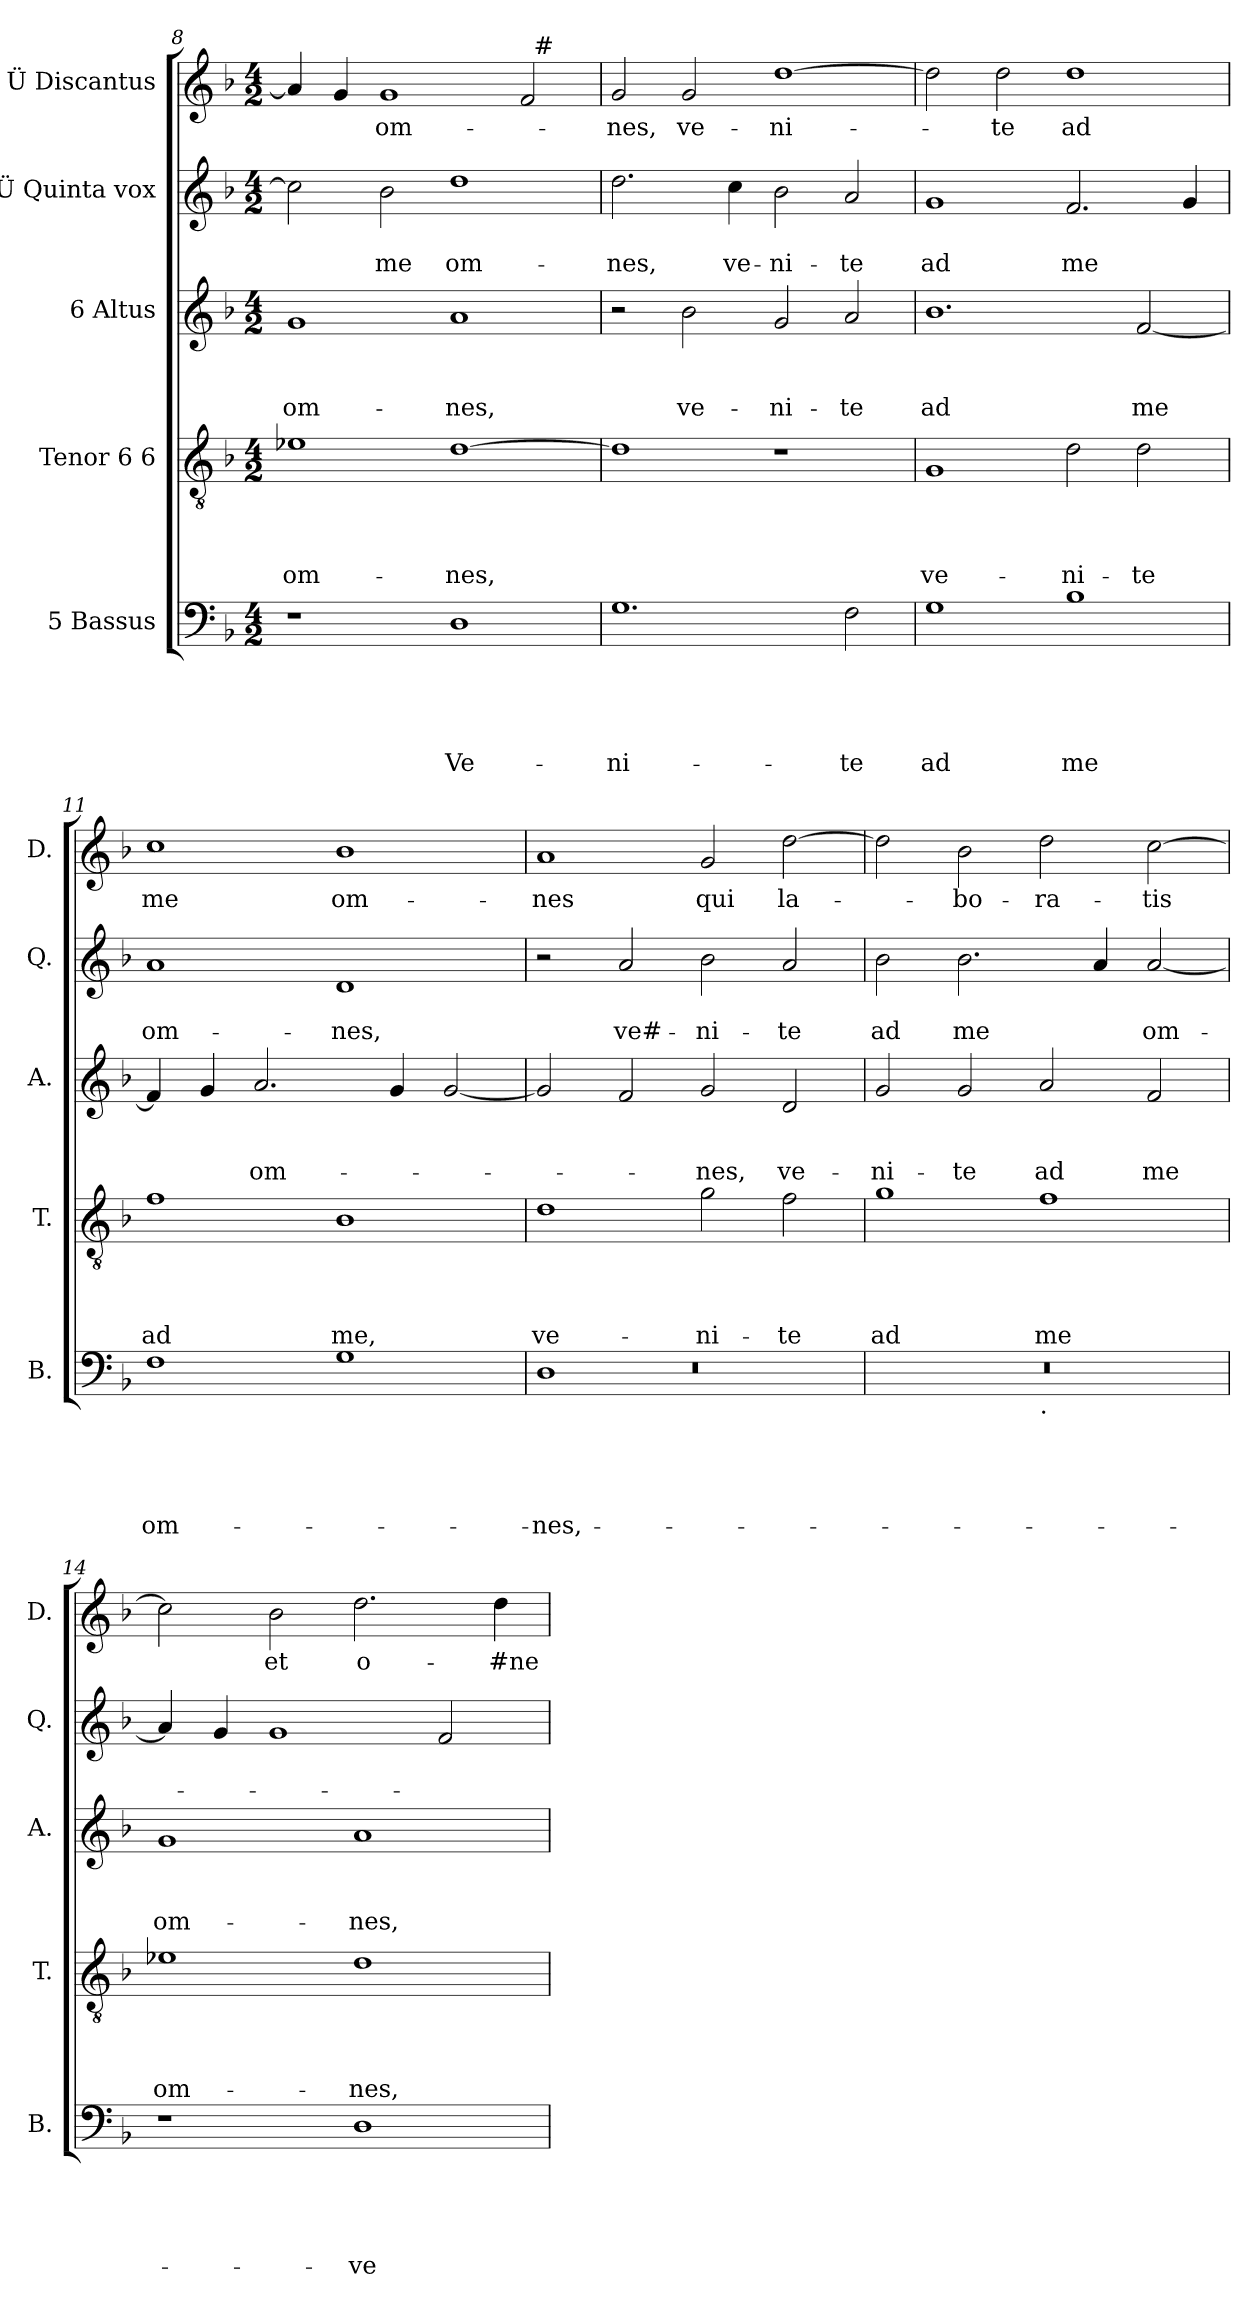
**kern	**text	**text	**text	**text	**text	**kern	**text	**text	**text	**text	**kern	**text	**text	**text	**kern	**text	**text	**kern	**text
*part5	*part5	*part5	*part5	*part5	*part5	*part4	*part4	*part4	*part4	*part4	*part3	*part3	*part3	*part3	*part2	*part2	*part2	*part1	*part1
*staff5	*staff5	*staff5	*staff5	*staff5	*staff5	*staff4	*staff4	*staff4	*staff4	*staff4	*staff3	*staff3	*staff3	*staff3	*staff2	*staff2	*staff2	*staff1	*staff1
*I"5 Bassus	*	*	*	*	*	*I"Tenor 6 6	*	*	*	*	*I"6 Altus	*	*	*	*I"Ü Quinta vox	*	*	*I"Ü Discantus	*
*I'B.	*	*	*	*	*	*I'T.	*	*	*	*	*I'A.	*	*	*	*I'Q.	*	*	*I'D.	*
*clefF4	*	*	*	*	*	*clefGv2	*	*	*	*	*clefG2	*	*	*	*clefG2	*	*	*clefG2	*
*k[b-]	*	*	*	*	*	*k[b-]	*	*	*	*	*k[b-]	*	*	*	*k[b-]	*	*	*k[b-]	*
*F:	*	*	*	*	*	*F:	*	*	*	*	*F:	*	*	*	*F:	*	*	*F:	*
*M4/2	*	*	*	*	*	*M4/2	*	*	*	*	*M4/2	*	*	*	*M4/2	*	*	*M4/2	*
=8	=8	=8	=8	=8	=8	=8	=8	=8	=8	=8	=8	=8	=8	=8	=8	=8	=8	=8	=8
!	!	!	!	!	!	!	!	!	!	!LO:LY:b	!	!	!	!LO:LY:b	!	!	!	!	!
*	*	*	*	*	*	*	*	*	*	*	*	*	*	*	*	*	*	*^	*
1r	.	.	.	.	.	1e-X	.	.	.	om-	1g	.	.	om-	2cc\]	.	.	4a/]	1ryy	.
.	.	.	.	.	.	.	.	.	.	.	.	.	.	.	.	.	.	4g/	.	.
!	!	!	!	!	!	!	!	!	!	!	!	!	!	!	!	!	!LO:LY:b	!	!	!LO:LY:b
.	.	.	.	.	.	.	.	.	.	.	.	.	.	.	2b-\	.	me	1g	.	om-
!	!	!	!	!	!LO:LY:b	!	!	!	!	!LO:LY:b	!	!	!	!LO:LY:b	!	!	!LO:LY:b	!	!	!
1D	.	.	.	.	Ve-	[>1d	.	.	.	-nes,	1a	.	.	-nes,	1dd	.	om-	.	2ryy	.
.	.	.	.	.	.	.	.	.	.	.	.	.	.	.	.	.	.	2f/	32ryy	.
!	!	!	!	!	!	!	!	!	!	!	!	!	!	!	!	!	!	!	!LO:TX:a:t=#	!
.	.	.	.	.	.	.	.	.	.	.	.	.	.	.	.	.	.	.	4...ryy	.
=9	=9	=9	=9	=9	=9	=9	=9	=9	=9	=9	=9	=9	=9	=9	=9	=9	=9	=9	=9	=9
!	!	!	!	!	!LO:LY:b	!	!	!	!	!	!	!	!	!	!	!	!LO:LY:b	!	!	!LO:LY:b
*	*	*	*	*	*	*	*	*	*	*	*	*	*	*	*	*	*	*v	*v	*
1.G	.	.	.	.	-ni-	1d]	.	.	.	.	2r	.	.	.	2.dd\	.	-nes,	2g/	-nes,
!	!	!	!	!	!	!	!	!	!	!	!	!	!	!LO:LY:b	!	!	!	!	!LO:LY:b
.	.	.	.	.	.	.	.	.	.	.	2b-\	.	.	ve-	.	.	.	2g/	ve-
!	!	!	!	!	!	!	!	!	!	!	!	!	!	!	!	!	!LO:LY:b	!	!
.	.	.	.	.	.	.	.	.	.	.	.	.	.	.	4cc\	.	ve-	.	.
!	!	!	!	!	!	!	!	!	!	!	!	!	!	!LO:LY:b	!	!	!LO:LY:b	!	!LO:LY:b
.	.	.	.	.	.	1r	.	.	.	.	2g/	.	.	-ni-	2b-\	.	-ni-	[<1dd	-ni-
!	!	!	!	!	!LO:LY:b	!	!	!	!	!	!	!	!	!LO:LY:b	!	!	!LO:LY:b	!	!
2F\	.	.	.	.	-te	.	.	.	.	.	2a/	.	.	-te	2a/	.	-te	.	.
!!LO:LB:g=z
=10	=10	=10	=10	=10	=10	=10	=10	=10	=10	=10	=10	=10	=10	=10	=10	=10	=10	=10	=10
!	!	!	!	!	!LO:LY:b	!	!	!	!	!LO:LY:b	!	!	!	!LO:LY:b	!	!	!LO:LY:b	!	!
1G	.	.	.	.	ad	1G	.	.	.	ve-	1.b-	.	.	ad	1g	.	ad	2dd\]	.
!	!	!	!	!	!	!	!	!	!	!	!	!	!	!	!	!	!	!	!LO:LY:b
.	.	.	.	.	.	.	.	.	.	.	.	.	.	.	.	.	.	2dd\	-te
!	!	!	!	!	!LO:LY:b	!	!	!	!	!LO:LY:b	!	!	!	!	!	!	!LO:LY:b	!	!LO:LY:b
1B-	.	.	.	.	me	2d\	.	.	.	-ni-	.	.	.	.	2.f/	.	me	1dd	ad
!	!	!	!	!	!	!	!	!	!	!LO:LY:b	!	!	!	!LO:LY:b	!	!	!	!	!
.	.	.	.	.	.	2d\	.	.	.	-te	[<2f/	.	.	me	.	.	.	.	.
.	.	.	.	.	.	.	.	.	.	.	.	.	.	.	4g/	.	.	.	.
=11	=11	=11	=11	=11	=11	=11	=11	=11	=11	=11	=11	=11	=11	=11	=11	=11	=11	=11	=11
!	!	!	!	!	!LO:LY:b	!	!	!	!	!LO:LY:b	!	!	!	!	!	!	!LO:LY:b	!	!LO:LY:b
1F	.	.	.	.	om-	1f	.	.	.	ad	4f/]	.	.	.	1a	.	om-	1cc	me
.	.	.	.	.	.	.	.	.	.	.	4g/	.	.	.	.	.	.	.	.
!	!	!	!	!	!	!	!	!	!	!	!	!	!	!LO:LY:b	!	!	!	!	!
.	.	.	.	.	.	.	.	.	.	.	2.a/	.	.	om-	.	.	.	.	.
!	!	!	!	!	!	!	!	!	!	!LO:LY:b	!	!	!	!	!	!	!LO:LY:b	!	!LO:LY:b
1G	.	.	.	.	.	1B-	.	.	.	me,	.	.	.	.	1d	.	-nes,	1b-	om-
.	.	.	.	.	.	.	.	.	.	.	4g/	.	.	.	.	.	.	.	.
.	.	.	.	.	.	.	.	.	.	.	[<2g/	.	.	.	.	.	.	.	.
=12	=12	=12	=12	=12	=12	=12	=12	=12	=12	=12	=12	=12	=12	=12	=12	=12	=12	=12	=12
*^	*	*	*	*	*	*	*	*	*	*	*	*	*	*	*	*	*	*	*
*	*^	*	*	*	*	*	*	*	*	*	*	*	*	*	*	*	*	*	*	*
!	!	!LO:N:vis=1	!	!	!	!	!LO:LY:b	!	!	!	!	!LO:LY:b	!	!	!	!	!	!	!	!	!LO:LY:b
0ryy	1D	0r	.	.	.	.	-nes,	1d	.	.	.	ve-	2g/]	.	.	.	2r	.	.	1a	-nes
!	!	!	!	!	!	!	!	!	!	!	!	!	!	!	!	!	!	!	!LO:LY:b:rj	!	!
.	.	.	.	.	.	.	.	.	.	.	.	.	2f/	.	.	.	2a/	.	ve#-	.	.
!	!	!	!	!	!	!	!	!	!	!	!	!LO:LY:b	!	!	!	!LO:LY:b	!	!	!LO:LY:b	!	!LO:LY:b
.	1ryy	.	.	.	.	.	.	2g\	.	.	.	-ni-	2g/	.	.	-nes,	2b-\	.	-ni-	2g/	qui
!	!	!	!	!	!	!	!	!	!	!	!	!LO:LY:b	!	!	!	!LO:LY:b	!	!	!LO:LY:b	!	!LO:LY:b
.	.	.	.	.	.	.	.	2f\	.	.	.	-te	2d/	.	.	ve-	2a/	.	-te	[>2dd\	la-
*v	*v	*v	*	*	*	*	*	*	*	*	*	*	*	*	*	*	*	*	*	*	*
=13	=13	=13	=13	=13	=13	=13	=13	=13	=13	=13	=13	=13	=13	=13	=13	=13	=13	=13	=13
!	!	!	!	!	!	!	!	!	!	!LO:LY:b	!	!	!	!LO:LY:b	!	!	!LO:LY:b	!	!
*^	*	*	*	*	*	*	*	*	*	*	*	*	*	*	*	*	*	*	*
0r	1ryy	.	.	.	.	.	1g	.	.	.	ad	2g/	.	.	-ni-	2b-\	.	ad	2dd\]	.
!	!	!	!	!	!	!	!	!	!	!	!	!	!	!	!LO:LY:b	!	!	!LO:LY:b	!	!LO:LY:b
.	.	.	.	.	.	.	.	.	.	.	.	2g/	.	.	-te	2.b-\	.	me	2b-\	-bo-
!	!LO:TX:b:t=.	!	!	!	!	!	!	!	!	!	!	!	!	!	!	!	!	!	!	!
!	!	!	!	!	!	!	!	!	!	!	!LO:LY:b	!	!	!	!LO:LY:b	!	!	!	!	!LO:LY:b
.	1ryy	.	.	.	.	.	1f	.	.	.	me	2a/	.	.	ad	.	.	.	2dd\	-ra-
.	.	.	.	.	.	.	.	.	.	.	.	.	.	.	.	4a/	.	.	.	.
!	!	!	!	!	!	!	!	!	!	!	!	!	!	!	!LO:LY:b	!	!	!LO:LY:b	!	!LO:LY:b
.	.	.	.	.	.	.	.	.	.	.	.	2f/	.	.	me	[<2a/	.	om-	[>2cc\	-tis
=14	=14	=14	=14	=14	=14	=14	=14	=14	=14	=14	=14	=14	=14	=14	=14	=14	=14	=14	=14	=14
!	!	!	!	!	!	!	!	!	!	!	!LO:LY:b	!	!	!	!LO:LY:b	!	!	!	!	!
*v	*v	*	*	*	*	*	*	*	*	*	*	*	*	*	*	*	*	*	*	*
1r	.	.	.	.	.	1e-X	.	.	.	om-	1g	.	.	om-	4a/]	.	.	2cc\]	.
.	.	.	.	.	.	.	.	.	.	.	.	.	.	.	4g/	.	.	.	.
!	!	!	!	!	!	!	!	!	!	!	!	!	!	!	!	!	!	!	!LO:LY:b
.	.	.	.	.	.	.	.	.	.	.	.	.	.	.	1g	.	.	2b-\	et
!	!	!	!	!	!LO:LY:b	!	!	!	!	!LO:LY:b	!	!	!	!LO:LY:b	!	!	!	!	!LO:LY:b
1D	.	.	.	.	ve-	1d	.	.	.	-nes,	1a	.	.	-nes,	.	.	.	2.dd\	o-
.	.	.	.	.	.	.	.	.	.	.	.	.	.	.	2f/	.	.	.	.
!	!	!	!	!	!	!	!	!	!	!	!	!	!	!	!	!	!	!	!LO:LY:b:rj
.	.	.	.	.	.	.	.	.	.	.	.	.	.	.	.	.	.	4dd\	-#ne-
=	=	=	=	=	=	=	=	=	=	=	=	=	=	=	=	=	=	=	=
*-	*-	*-	*-	*-	*-	*-	*-	*-	*-	*-	*-	*-	*-	*-	*-	*-	*-	*-	*-
